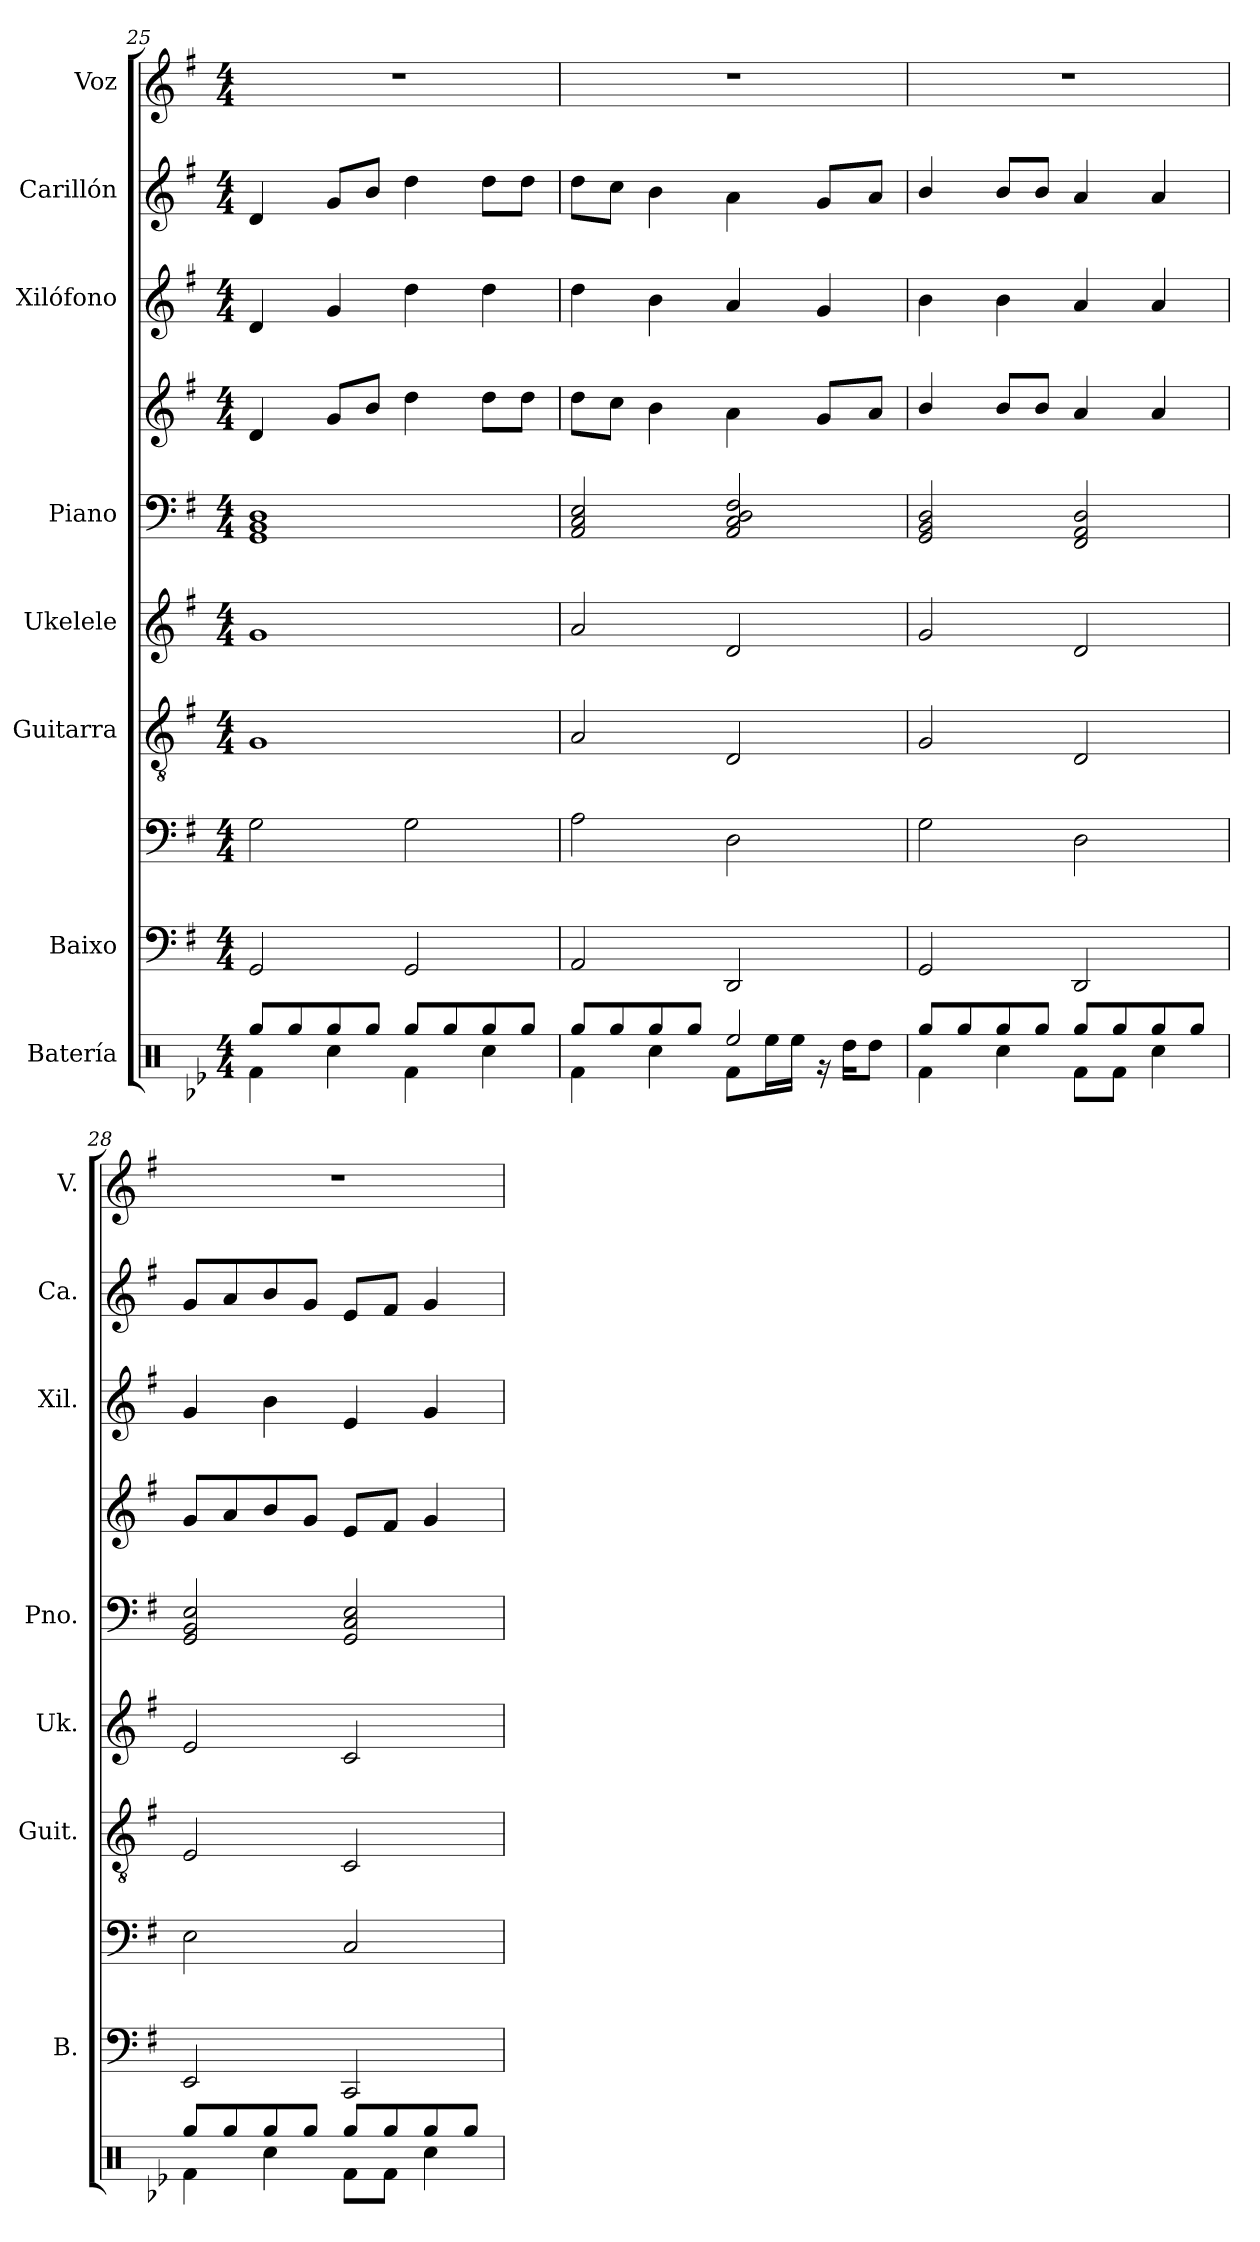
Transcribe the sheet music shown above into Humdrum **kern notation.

**kern	**kern	**kern	**kern	**kern	**kern	**kern	**kern	**kern	**kern
*part8	*part7	*part7	*part6	*part5	*part4	*part4	*part3	*part2	*part1
*staff10	*staff9	*staff8	*staff7	*staff6	*staff5	*staff4	*staff3	*staff2	*staff1
*I"Batería	*I"Baixo	*	*I"Guitarra	*I"Ukelele	*I"Piano	*	*I"Xilófono	*I"Carillón	*I"Voz
*	*I'B.	*	*I'Guit.	*I'Uk.	*I'Pno.	*	*I'Xil.	*I'Ca.	*I'V.
*clefX	*	*clefF4	*clefGv2	*clefG2	*clefF4	*clefG2	*clefG2	*clefG2	*clefG2
*	*ITrd7c12	*ITrd7c12	*	*	*	*	*ITrd-7c-12	*ITrd-14c-24	*
*k[b-e-]	*k[f#]	*k[f#]	*k[f#]	*k[f#]	*k[f#]	*k[f#]	*k[f#]	*k[f#]	*k[f#]
*M4/4	*M4/4	*M4/4	*M4/4	*M4/4	*M4/4	*M4/4	*M4/4	*M4/4	*M4/4
=25	=25	=25	=25	=25	=25	=25	=25	=25	=25
*^	*	*	*	*	*	*	*	*	*
8Rgg/L	4Rf\	2GGG	2GG\	1G	1g	1GG 1BB 1D	4d/	4dd/	4ddd/	1r
8Rgg/	.	.	.	.	.	.	.	.	.	.
8Rgg/	4Rcc\	.	.	.	.	.	8g/L	4gg/	8ggg/L	.
8Rgg/J	.	.	.	.	.	.	8b/J	.	8bbb/J	.
8Rgg/L	4Rf\	2GGG	2GG\	.	.	.	4dd\	4ddd\	4dddd\	.
8Rgg/	.	.	.	.	.	.	.	.	.	.
8Rgg/	4Rcc\	.	.	.	.	.	8dd\L	4ddd\	8dddd\L	.
8Rgg/J	.	.	.	.	.	.	8dd\J	.	8dddd\J	.
=26	=26	=26	=26	=26	=26	=26	=26	=26	=26	=26
8Rgg/L	4Rf\	2AAA	2AA\	2A/	2a/	2AA/ 2C/ 2E/	8dd\L	4ddd\	8dddd\L	1r
8Rgg/	.	.	.	.	.	.	8cc\J	.	8cccc\J	.
8Rgg/	4Rcc\	.	.	.	.	.	4b\	4bb\	4bbb\	.
8Rgg/J	.	.	.	.	.	.	.	.	.	.
2Ree/	8Rf\L	2DDD	2DD\	2D/	2d/	2AA/ 2C/ 2D/ 2F#/	4a\	4aa/	4aaa\	.
.	16Ree\L	.	.	.	.	.	.	.	.	.
.	16Ree\JJ	.	.	.	.	.	.	.	.	.
.	16r	.	.	.	.	.	8g/L	4gg/	8ggg/L	.
.	16Rdd\KL	.	.	.	.	.	.	.	.	.
.	8Rdd\J	.	.	.	.	.	8a/J	.	8aaa/J	.
=27	=27	=27	=27	=27	=27	=27	=27	=27	=27	=27
8Rgg/L	4Rf\	2GGG	2GG\	2G/	2g/	2GG/ 2BB/ 2D/	4b/	4bb\	4bbb/	1r
8Rgg/	.	.	.	.	.	.	.	.	.	.
8Rgg/	4Rcc\	.	.	.	.	.	8b/L	4bb\	8bbb/L	.
8Rgg/J	.	.	.	.	.	.	8b/J	.	8bbb/J	.
8Rgg/L	8Rf\L	2DDD	2DD\	2D/	2d/	2FF#/ 2AA/ 2D/	4a/	4aa/	4aaa/	.
8Rgg/	8Rf\J	.	.	.	.	.	.	.	.	.
8Rgg/	4Rcc\	.	.	.	.	.	4a/	4aa/	4aaa/	.
8Rgg/J	.	.	.	.	.	.	.	.	.	.
=28	=28	=28	=28	=28	=28	=28	=28	=28	=28	=28
8Rgg/L	4Rf\	2EEE	2EE\	2E/	2e/	2GG/ 2BB/ 2E/	8g/L	4gg/	8ggg/L	1r
8Rgg/	.	.	.	.	.	.	8a/	.	8aaa/	.
8Rgg/	4Rcc\	.	.	.	.	.	8b/	4bb\	8bbb/	.
8Rgg/J	.	.	.	.	.	.	8g/J	.	8ggg/J	.
8Rgg/L	8Rf\L	2CCC	2CC/	2C/	2c/	2GG/ 2C/ 2E/	8e/L	4ee/	8eee/L	.
8Rgg/	8Rf\J	.	.	.	.	.	8f#/J	.	8fff#/J	.
8Rgg/	4Rcc\	.	.	.	.	.	4g/	4gg/	4ggg/	.
8Rgg/J	.	.	.	.	.	.	.	.	.	.
*v	*v	*	*	*	*	*	*	*	*	*
=	=	=	=	=	=	=	=	=	=
*-	*-	*-	*-	*-	*-	*-	*-	*-	*-
